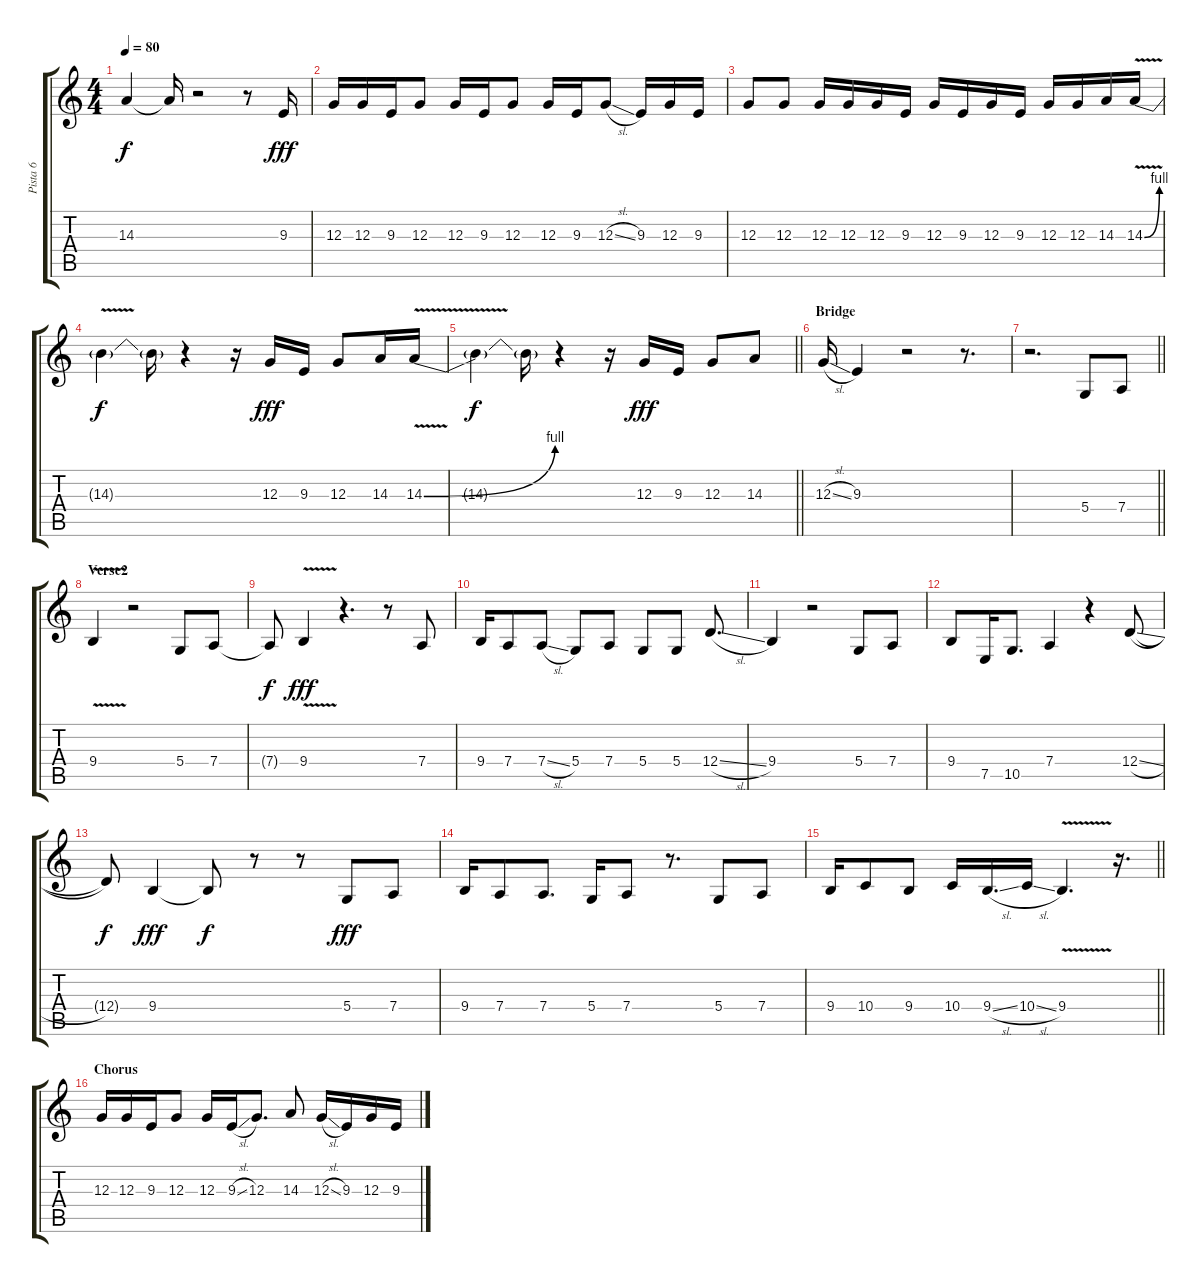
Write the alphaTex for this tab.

\track ("Pista 6" "Pista 6") {instrument violin}
\staff {score tabs}
\tuning (E4 B3 G3 D3 A2 E2) {hide}
\ts (4 4)
\tempo 80
\clef g2
\ks c
14.3{t}.4{dy f} 14.3{t}.16 r.2 r.8 9.3.16{dy fff} |
12.3.16 12.3.16 9.3.16 12.3.8 12.3.16 9.3.16 12.3.8 12.3.16 9.3.16 12.3{sl}.8 9.3.16 12.3.16 9.3.16 |
12.3.8 12.3.8 12.3.16 12.3.16 12.3.16 9.3.16 12.3.16 9.3.16 12.3.16 9.3.16 12.3.16 12.3.16 14.3.16 14.3{be (bend 0 0 60 4) v}.16 |
14.3{t}.4{dy f} 14.3{t}.16 r.4 r.16 12.3.16{dy fff} 9.3.16 12.3.8 14.3.16 14.3{be (bend 0 0 60 4) v}.16 |
\barLineRight lightlight
14.3{t}.4{dy f} 14.3{t}.16 r.4 r.16 12.3.16{dy fff} 9.3.16 12.3.8 14.3.8 |
\section ("" "Bridge")
12.3{sl}.16 9.3.4 r.2 r.8{d} |
\barLineRight lightlight
r.2{d} 5.4.8 7.4.8 |
\section ("" "Verse2")
9.4{v}.4 r.2 5.4.8 7.4.8 |
7.4{t}.8{dy f} 9.4{v}.4{dy fff} r.4{d} r.8 7.4.8 |
9.4.16 7.4.8 7.4{sl}.8 5.4.8 7.4.8 5.4.8 5.4.8 12.4{sl}.8{d} |
9.4.4 r.2 5.4.8 7.4.8 |
9.4.8 7.5.16 10.5.8{d} 7.4.4 r.4 12.4{sl}.8 |
12.4{t}.8{dy f} 9.4.4{dy fff} 9.4{t}.8{dy f} r.8 r.8 5.4.8{dy fff} 7.4.8 |
9.4.16 7.4.8 7.4.8{d} 5.4.16 7.4.8 r.8{d} 5.4.8 7.4.8 |
\barLineRight lightlight
9.4.16 10.4.8 9.4.8 10.4.16 9.4{sl}.16{d} 10.4{sl}.16 9.4{v}.4{d} r.16{d} |
\section ("" "Chorus")
12.3.16 12.3.16 9.3.16 12.3.8 12.3.16 9.3{sl}.16 12.3.8{d} 14.3.8 12.3{sl}.16 9.3.16 12.3.16 9.3.16
